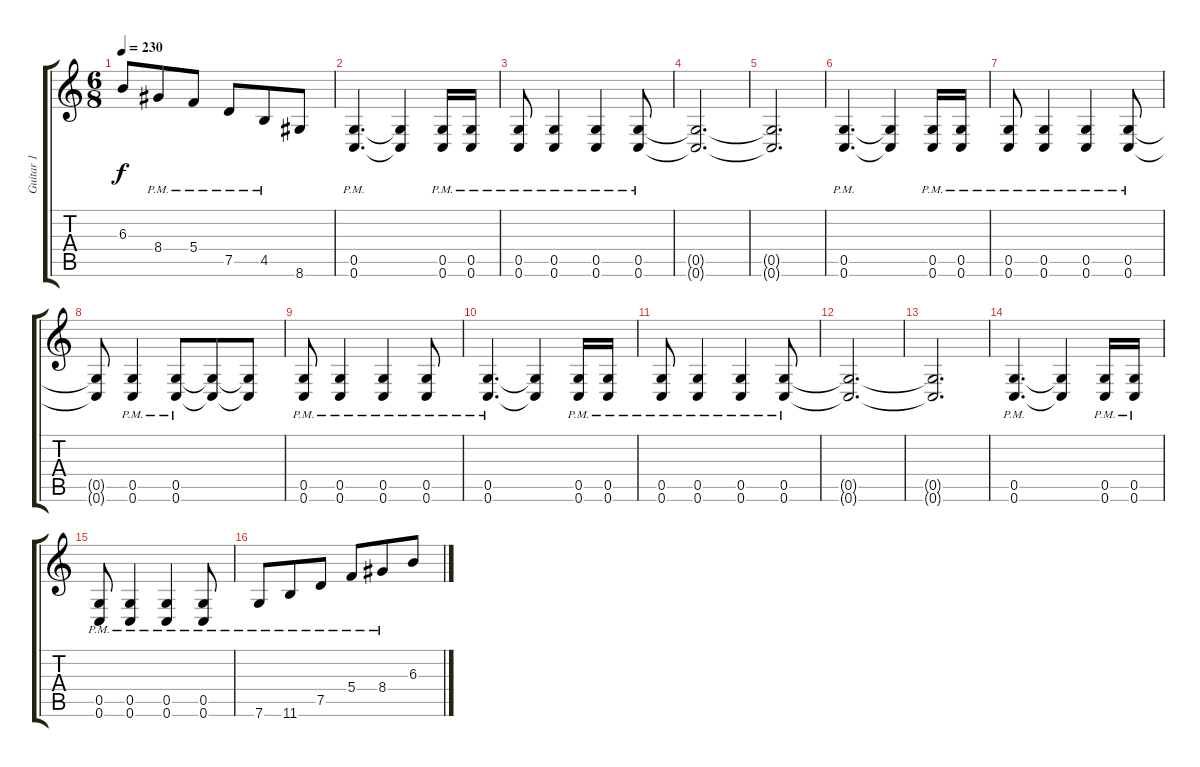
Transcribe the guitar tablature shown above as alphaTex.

\track ("Guitar 1" "Guitar 1") {instrument distortionguitar}
\staff {score tabs}
\tuning (D4 A3 F3 C3 G2 C2) {hide}
\ts (6 8)
\tempo 230
\clef g2
\ks c
6.3.8{dy f} 8.4{pm}.8 5.4{pm}.8 7.5{pm}.8 4.5{pm}.8 8.6.8 |
(0.5{pm} 0.6{pm}).4{d} (0.5{t} 0.6{t}).4 (0.5{pm} 0.6{pm}).16 (0.5{pm} 0.6{pm}).16 |
(0.5{pm} 0.6{pm}).8 (0.5{pm} 0.6{pm}).4 (0.5{pm} 0.6{pm}).4 (0.5{pm} 0.6{pm}).8 |
(0.5{t} 0.6{t}).2{d} |
(0.5{t} 0.6{t}).2{d} |
(0.5{pm} 0.6{pm}).4{d} (0.5{t} 0.6{t}).4 (0.5{pm} 0.6{pm}).16 (0.5{pm} 0.6{pm}).16 |
(0.5{pm} 0.6{pm}).8 (0.5{pm} 0.6{pm}).4 (0.5{pm} 0.6{pm}).4 (0.5{pm} 0.6{pm}).8 |
(0.5{t} 0.6{t}).8 (0.5{pm} 0.6{pm}).4 (0.5{pm} 0.6{pm}).8 (0.5{t} 0.6{t}).8 (0.5{t} 0.6{t}).8 |
(0.5{pm} 0.6{pm}).8 (0.5{pm} 0.6{pm}).4 (0.5{pm} 0.6{pm}).4 (0.5{pm} 0.6{pm}).8 |
(0.5{pm} 0.6{pm}).4{d} (0.5{t} 0.6{t}).4 (0.5{pm} 0.6{pm}).16 (0.5{pm} 0.6{pm}).16 |
(0.5{pm} 0.6{pm}).8 (0.5{pm} 0.6{pm}).4 (0.5{pm} 0.6{pm}).4 (0.5{pm} 0.6{pm}).8 |
(0.5{t} 0.6{t}).2{d} |
(0.5{t} 0.6{t}).2{d} |
(0.5{pm} 0.6{pm}).4{d} (0.5{t} 0.6{t}).4 (0.5{pm} 0.6{pm}).16 (0.5{pm} 0.6{pm}).16 |
(0.5{pm} 0.6{pm}).8 (0.5{pm} 0.6{pm}).4 (0.5{pm} 0.6{pm}).4 (0.5{pm} 0.6{pm}).8 |
7.6{pm}.8 11.6{pm}.8 7.5{pm}.8 5.4{pm}.8 8.4{pm}.8 6.3.8
